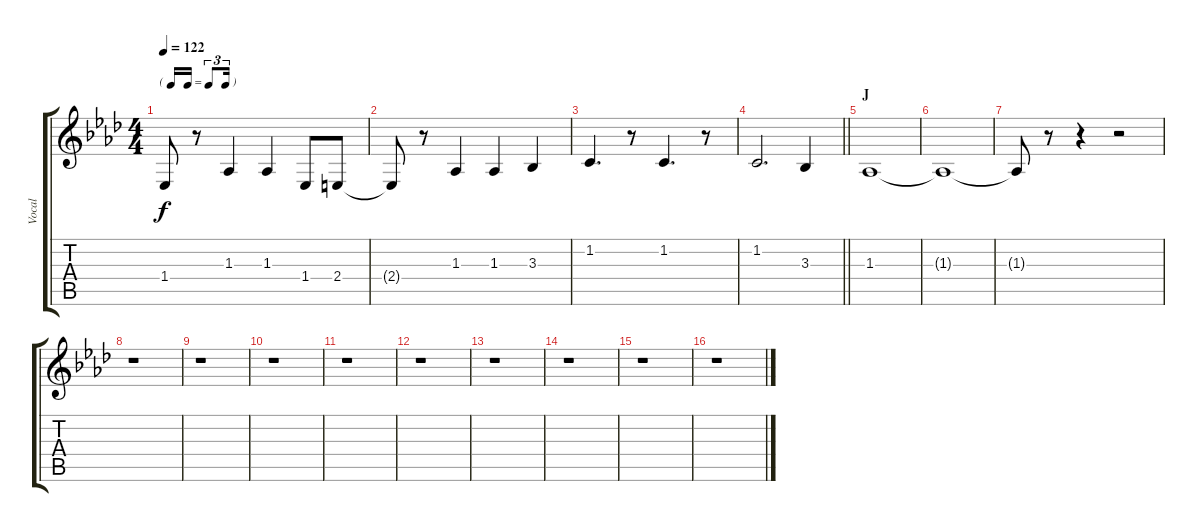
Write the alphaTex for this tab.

\track ("Vocal" "Vocal") {instrument churchorgan}
\staff {score tabs}
\tuning (E4 B3 G3 D3 A2 E2) {hide}
\ts (4 4)
\tf triplet16th
\tempo 122
\clef g2
\ks ab
1.4.8{dy f} r.8 1.3.4 1.3.4 1.4.8 2.4.8 |
2.4{t}.8 r.8 1.3.4 1.3.4 3.3.4 |
1.2.4{d} r.8 1.2.4{d} r.8 |
\barLineRight lightlight
1.2.2{d} 3.3.4 |
\section ("" "J")
1.3.1 |
1.3{t}.1 |
1.3{t}.8 r.8 r.4 r.2 |
r.1 |
r.1 |
r.1 |
r.1 |
r.1 |
r.1 |
r.1 |
r.1 |
r.1
